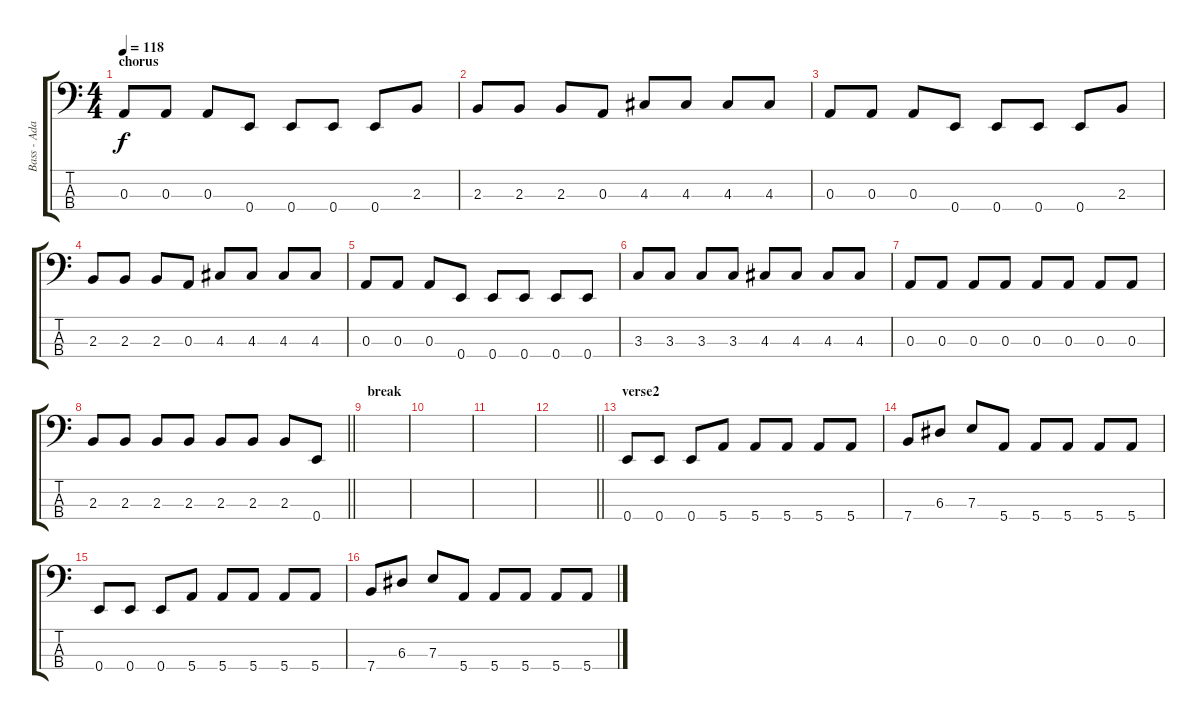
\track ("Bass - Adam Schlesinger" "Bass - Ada") {instrument electricbasspick}
\staff {score tabs}
\tuning (G2 D2 A1 E1) {hide}
\ts (4 4)
\section ("" "chorus")
\tempo 118
\clef f4
\ks c
0.3.8{dy f} 0.3.8 0.3.8 0.4.8 0.4.8 0.4.8 0.4.8 2.3.8 |
2.3.8 2.3.8 2.3.8 0.3.8 4.3.8 4.3.8 4.3.8 4.3.8 |
0.3.8 0.3.8 0.3.8 0.4.8 0.4.8 0.4.8 0.4.8 2.3.8 |
2.3.8 2.3.8 2.3.8 0.3.8 4.3.8 4.3.8 4.3.8 4.3.8 |
0.3.8 0.3.8 0.3.8 0.4.8 0.4.8 0.4.8 0.4.8 0.4.8 |
3.3.8 3.3.8 3.3.8 3.3.8 4.3.8 4.3.8 4.3.8 4.3.8 |
0.3.8 0.3.8 0.3.8 0.3.8 0.3.8 0.3.8 0.3.8 0.3.8 |
\barLineRight lightlight
2.3.8 2.3.8 2.3.8 2.3.8 2.3.8 2.3.8 2.3.8 0.4.8 |
\section ("" "break")
|
|
|
\barLineRight lightlight
|
\section ("" "verse2")
0.4.8 0.4.8 0.4.8 5.4.8 5.4.8 5.4.8 5.4.8 5.4.8 |
7.4.8 6.3.8 7.3.8 5.4.8 5.4.8 5.4.8 5.4.8 5.4.8 |
0.4.8 0.4.8 0.4.8 5.4.8 5.4.8 5.4.8 5.4.8 5.4.8 |
7.4.8 6.3.8 7.3.8 5.4.8 5.4.8 5.4.8 5.4.8 5.4.8
